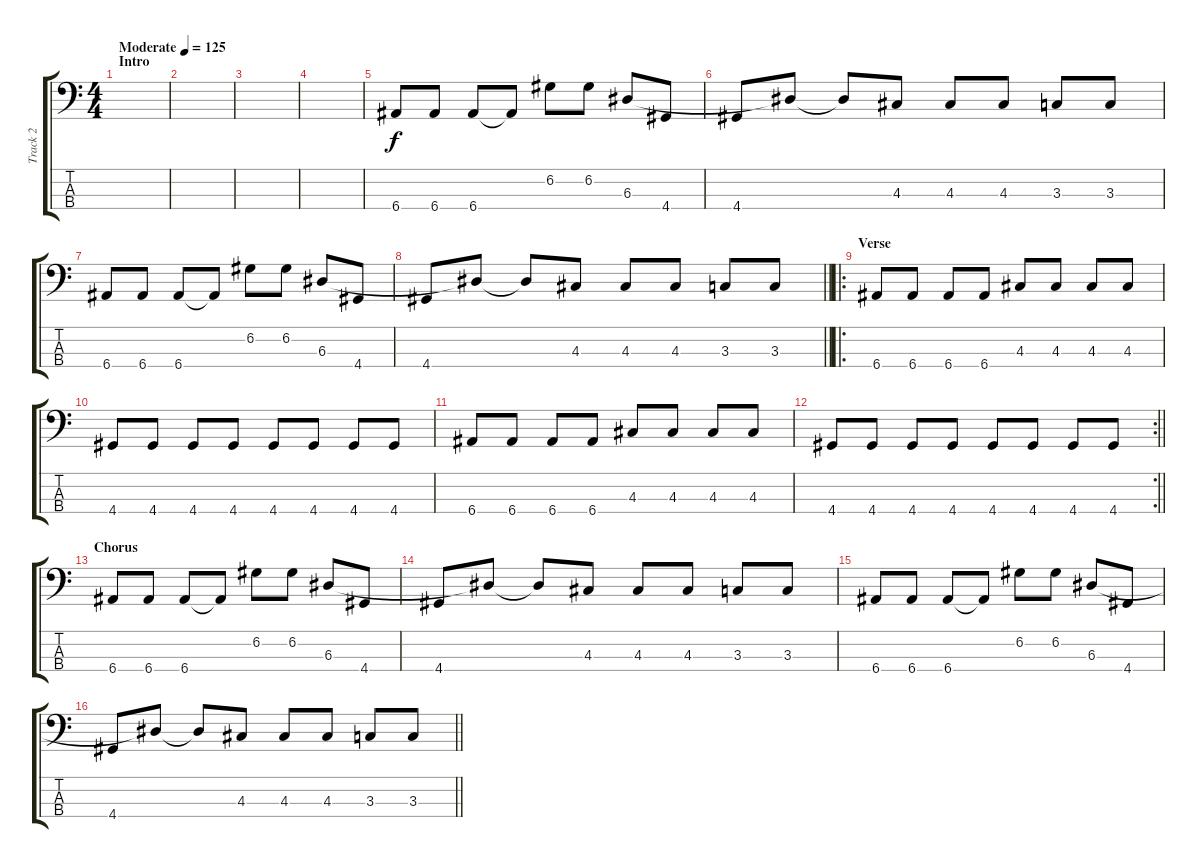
\track ("Track 2" "Track 2") {instrument electricbassfinger}
\staff {score tabs}
\tuning (G2 D2 A1 E1) {hide}
\ts (4 4)
\section ("" "Intro")
\tempo (125 "Moderate")
\clef f4
\ks c
|
|
|
|
6.4.8 6.4.8 6.4.8 6.4{t}.8 6.2.8 6.2.8 6.3.8 4.4.8 |
4.4.8 6.3{t}.8 6.3{t}.8 4.3.8 4.3.8 4.3.8 3.3.8 3.3.8 |
6.4.8 6.4.8 6.4.8 6.4{t}.8 6.2.8 6.2.8 6.3.8 4.4.8 |
\barLineRight lightlight
4.4.8 6.3{t}.8 6.3{t}.8 4.3.8 4.3.8 4.3.8 3.3.8 3.3.8 |
\ro
\section ("" "Verse")
6.4.8 6.4.8 6.4.8 6.4.8 4.3.8 4.3.8 4.3.8 4.3.8 |
4.4.8 4.4.8 4.4.8 4.4.8 4.4.8 4.4.8 4.4.8 4.4.8 |
6.4.8 6.4.8 6.4.8 6.4.8 4.3.8 4.3.8 4.3.8 4.3.8 |
\rc 2
\barLineRight lightlight
4.4.8 4.4.8 4.4.8 4.4.8 4.4.8 4.4.8 4.4.8 4.4.8 |
\section ("" "Chorus")
6.4.8 6.4.8 6.4.8 6.4{t}.8 6.2.8 6.2.8 6.3.8 4.4.8 |
4.4.8 6.3{t}.8 6.3{t}.8 4.3.8 4.3.8 4.3.8 3.3.8 3.3.8 |
6.4.8 6.4.8 6.4.8 6.4{t}.8 6.2.8 6.2.8 6.3.8 4.4.8 |
\barLineRight lightlight
4.4.8 6.3{t}.8 6.3{t}.8 4.3.8 4.3.8 4.3.8 3.3.8 3.3.8
